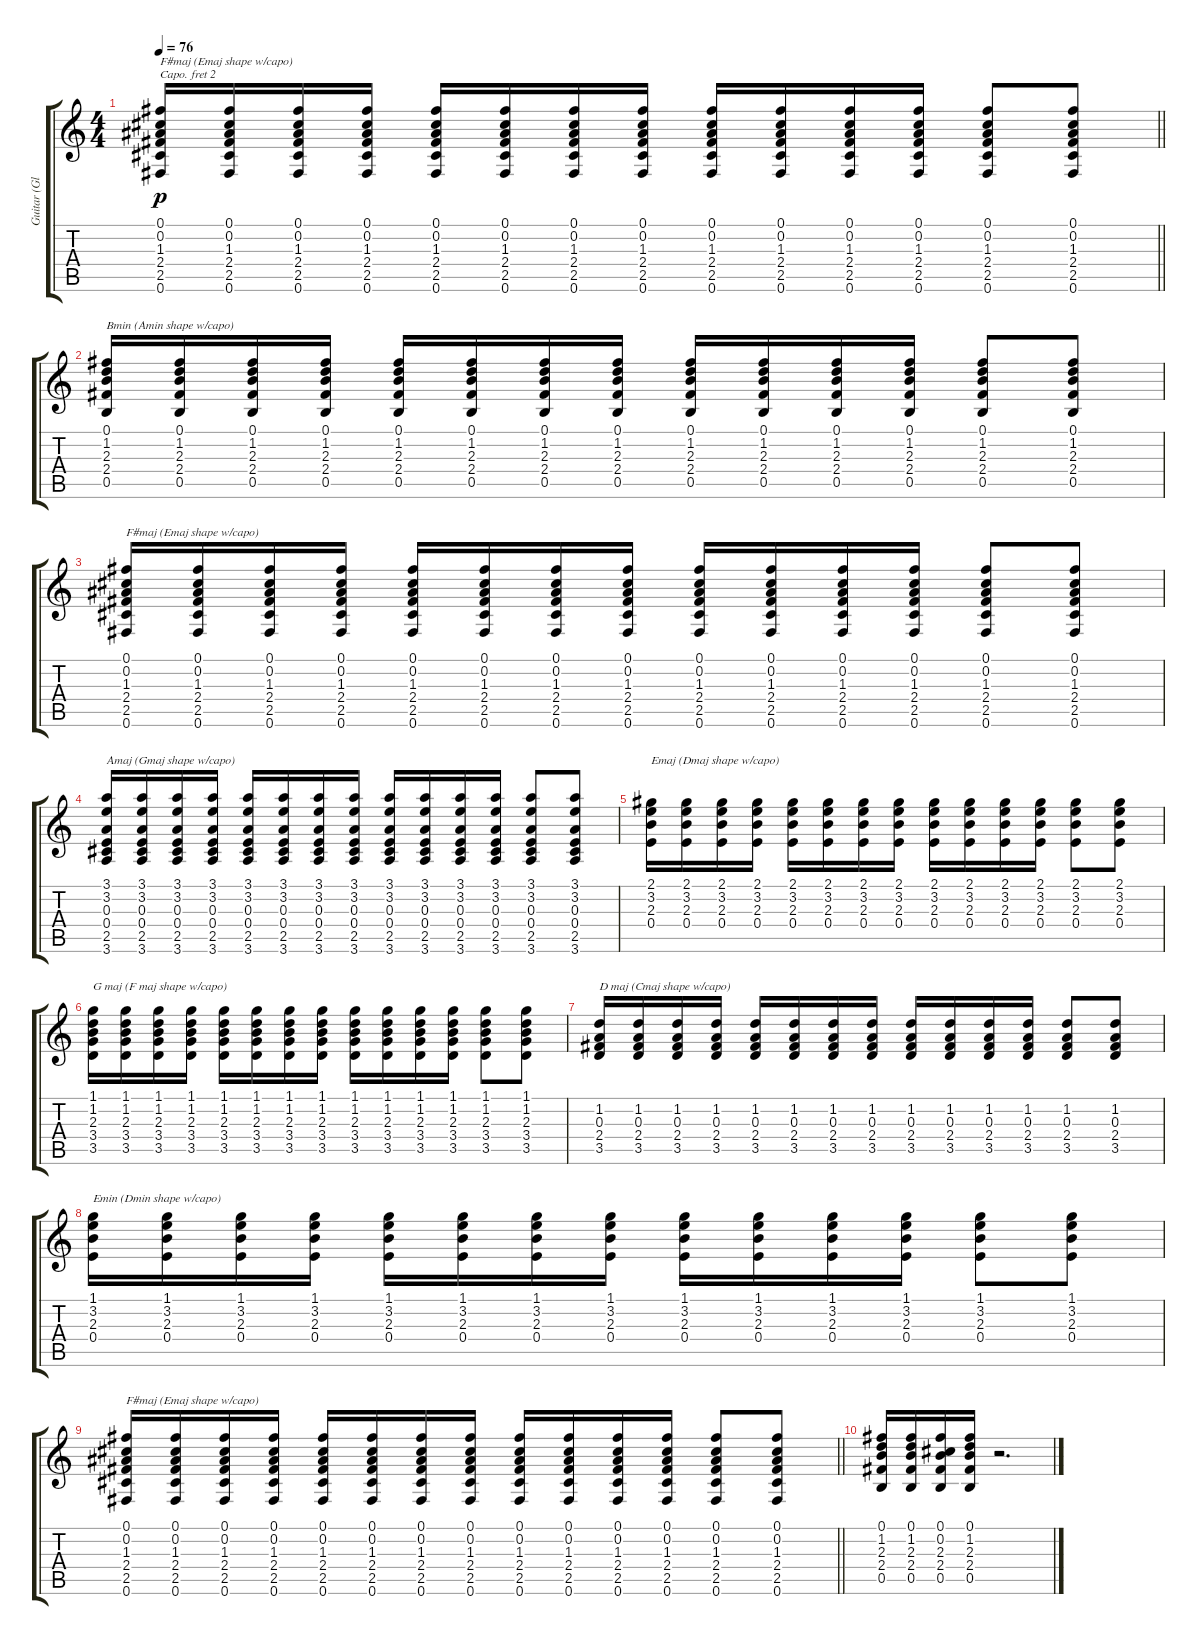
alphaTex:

\track ("Guitar (Glenn Frey) Acoustic" "Guitar (Gl") {instrument acousticguitarsteel}
\staff {score tabs}
\capo 2
\tuning (E4 B3 G3 D3 A2 E2) {hide}
\ts (4 4)
\tempo 76
\clef g2
\barLineRight lightlight
\ks c
(0.1 0.2 1.3 2.4 2.5 0.6).16{txt "F#maj (Emaj shape w/capo)" dy p} (0.1 0.2 1.3 2.4 2.5 0.6).16 (0.1 0.2 1.3 2.4 2.5 0.6).16 (0.1 0.2 1.3 2.4 2.5 0.6).16 (0.1 0.2 1.3 2.4 2.5 0.6).16 (0.1 0.2 1.3 2.4 2.5 0.6).16 (0.1 0.2 1.3 2.4 2.5 0.6).16 (0.1 0.2 1.3 2.4 2.5 0.6).16 (0.1 0.2 1.3 2.4 2.5 0.6).16 (0.1 0.2 1.3 2.4 2.5 0.6).16 (0.1 0.2 1.3 2.4 2.5 0.6).16 (0.1 0.2 1.3 2.4 2.5 0.6).16 (0.1 0.2 1.3 2.4 2.5 0.6).8 (0.1 0.2 1.3 2.4 2.5 0.6).8 |
(0.1 1.2 2.3 2.4 0.5).16{txt "Bmin (Amin shape w/capo)"} (0.1 1.2 2.3 2.4 0.5).16 (0.1 1.2 2.3 2.4 0.5).16 (0.1 1.2 2.3 2.4 0.5).16 (0.1 1.2 2.3 2.4 0.5).16 (0.1 1.2 2.3 2.4 0.5).16 (0.1 1.2 2.3 2.4 0.5).16 (0.1 1.2 2.3 2.4 0.5).16 (0.1 1.2 2.3 2.4 0.5).16 (0.1 1.2 2.3 2.4 0.5).16 (0.1 1.2 2.3 2.4 0.5).16 (0.1 1.2 2.3 2.4 0.5).16 (0.1 1.2 2.3 2.4 0.5).8 (0.1 1.2 2.3 2.4 0.5).8 |
(0.1 0.2 1.3 2.4 2.5 0.6).16{txt "F#maj (Emaj shape w/capo)"} (0.1 0.2 1.3 2.4 2.5 0.6).16 (0.1 0.2 1.3 2.4 2.5 0.6).16 (0.1 0.2 1.3 2.4 2.5 0.6).16 (0.1 0.2 1.3 2.4 2.5 0.6).16 (0.1 0.2 1.3 2.4 2.5 0.6).16 (0.1 0.2 1.3 2.4 2.5 0.6).16 (0.1 0.2 1.3 2.4 2.5 0.6).16 (0.1 0.2 1.3 2.4 2.5 0.6).16 (0.1 0.2 1.3 2.4 2.5 0.6).16 (0.1 0.2 1.3 2.4 2.5 0.6).16 (0.1 0.2 1.3 2.4 2.5 0.6).16 (0.1 0.2 1.3 2.4 2.5 0.6).8 (0.1 0.2 1.3 2.4 2.5 0.6).8 |
(3.1 3.2 0.3 0.4 2.5 3.6).16{txt "Amaj (Gmaj shape w/capo)"} (3.1 3.2 0.3 0.4 2.5 3.6).16 (3.1 3.2 0.3 0.4 2.5 3.6).16 (3.1 3.2 0.3 0.4 2.5 3.6).16 (3.1 3.2 0.3 0.4 2.5 3.6).16 (3.1 3.2 0.3 0.4 2.5 3.6).16 (3.1 3.2 0.3 0.4 2.5 3.6).16 (3.1 3.2 0.3 0.4 2.5 3.6).16 (3.1 3.2 0.3 0.4 2.5 3.6).16 (3.1 3.2 0.3 0.4 2.5 3.6).16 (3.1 3.2 0.3 0.4 2.5 3.6).16 (3.1 3.2 0.3 0.4 2.5 3.6).16 (3.1 3.2 0.3 0.4 2.5 3.6).8 (3.1 3.2 0.3 0.4 2.5 3.6).8 |
(2.1 3.2 2.3 0.4).16{txt "Emaj (Dmaj shape w/capo)"} (2.1 3.2 2.3 0.4).16 (2.1 3.2 2.3 0.4).16 (2.1 3.2 2.3 0.4).16 (2.1 3.2 2.3 0.4).16 (2.1 3.2 2.3 0.4).16 (2.1 3.2 2.3 0.4).16 (2.1 3.2 2.3 0.4).16 (2.1 3.2 2.3 0.4).16 (2.1 3.2 2.3 0.4).16 (2.1 3.2 2.3 0.4).16 (2.1 3.2 2.3 0.4).16 (2.1 3.2 2.3 0.4).8 (2.1 3.2 2.3 0.4).8 |
(1.1 1.2 2.3 3.4 3.5).16{txt "G maj (F maj shape w/capo)"} (1.1 1.2 2.3 3.4 3.5).16 (1.1 1.2 2.3 3.4 3.5).16 (1.1 1.2 2.3 3.4 3.5).16 (1.1 1.2 2.3 3.4 3.5).16 (1.1 1.2 2.3 3.4 3.5).16 (1.1 1.2 2.3 3.4 3.5).16 (1.1 1.2 2.3 3.4 3.5).16 (1.1 1.2 2.3 3.4 3.5).16 (1.1 1.2 2.3 3.4 3.5).16 (1.1 1.2 2.3 3.4 3.5).16 (1.1 1.2 2.3 3.4 3.5).16 (1.1 1.2 2.3 3.4 3.5).8 (1.1 1.2 2.3 3.4 3.5).8 |
(1.2 0.3 2.4 3.5).16{txt "D maj (Cmaj shape w/capo)"} (1.2 0.3 2.4 3.5).16 (1.2 0.3 2.4 3.5).16 (1.2 0.3 2.4 3.5).16 (1.2 0.3 2.4 3.5).16 (1.2 0.3 2.4 3.5).16 (1.2 0.3 2.4 3.5).16 (1.2 0.3 2.4 3.5).16 (1.2 0.3 2.4 3.5).16 (1.2 0.3 2.4 3.5).16 (1.2 0.3 2.4 3.5).16 (1.2 0.3 2.4 3.5).16 (1.2 0.3 2.4 3.5).8 (1.2 0.3 2.4 3.5).8 |
(1.1 3.2 2.3 0.4).16{txt "Emin (Dmin shape w/capo)"} (1.1 3.2 2.3 0.4).16 (1.1 3.2 2.3 0.4).16 (1.1 3.2 2.3 0.4).16 (1.1 3.2 2.3 0.4).16 (1.1 3.2 2.3 0.4).16 (1.1 3.2 2.3 0.4).16 (1.1 3.2 2.3 0.4).16 (1.1 3.2 2.3 0.4).16 (1.1 3.2 2.3 0.4).16 (1.1 3.2 2.3 0.4).16 (1.1 3.2 2.3 0.4).16 (1.1 3.2 2.3 0.4).8 (1.1 3.2 2.3 0.4).8 |
\barLineRight lightlight
(0.1 0.2 1.3 2.4 2.5 0.6).16{txt "F#maj (Emaj shape w/capo)"} (0.1 0.2 1.3 2.4 2.5 0.6).16 (0.1 0.2 1.3 2.4 2.5 0.6).16 (0.1 0.2 1.3 2.4 2.5 0.6).16 (0.1 0.2 1.3 2.4 2.5 0.6).16 (0.1 0.2 1.3 2.4 2.5 0.6).16 (0.1 0.2 1.3 2.4 2.5 0.6).16 (0.1 0.2 1.3 2.4 2.5 0.6).16 (0.1 0.2 1.3 2.4 2.5 0.6).16 (0.1 0.2 1.3 2.4 2.5 0.6).16 (0.1 0.2 1.3 2.4 2.5 0.6).16 (0.1 0.2 1.3 2.4 2.5 0.6).16 (0.1 0.2 1.3 2.4 2.5 0.6).8 (0.1 0.2 1.3 2.4 2.5 0.6).8 |
(0.1 1.2 2.3 2.4 0.5).16 (0.1 1.2 2.3 2.4 0.5).16 (0.1 0.2 2.3 2.4 0.5).16 (0.1 1.2 2.3 2.4 0.5).16 r.2{d}
